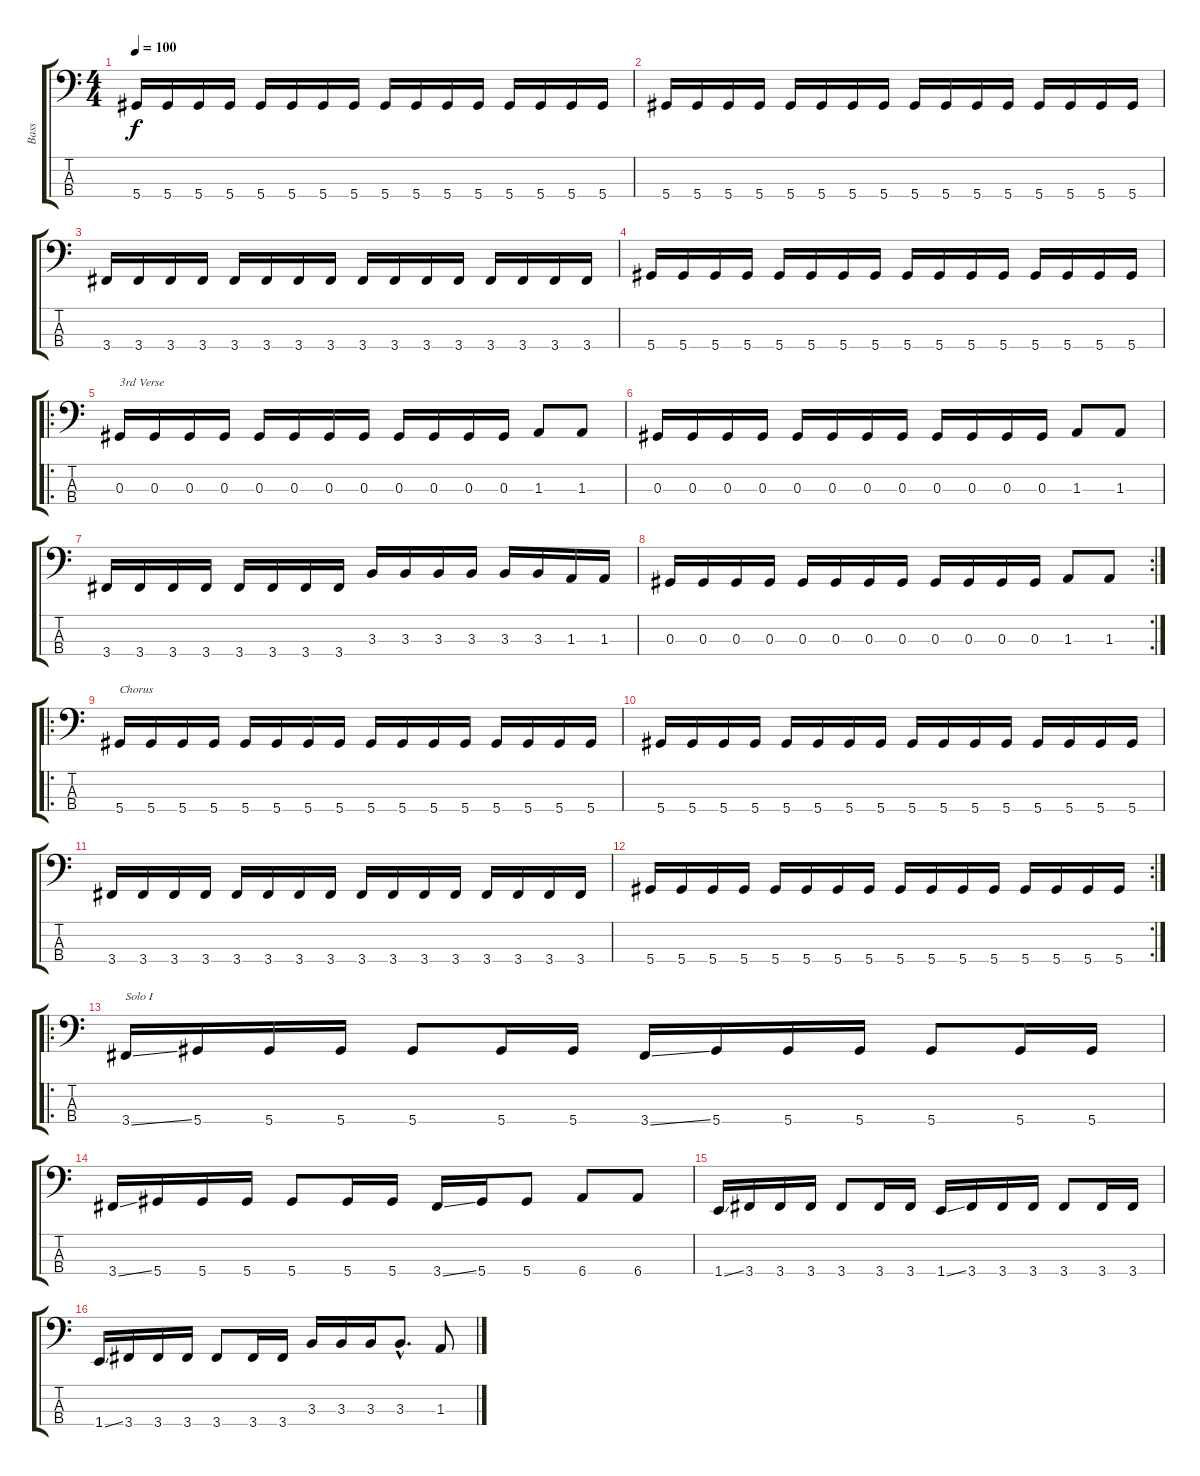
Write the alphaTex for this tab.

\track ("Bass" "Bass") {instrument slapbass2}
\staff {score tabs}
\tuning (Gb2 Db2 Ab1 Eb1) {hide}
\ts (4 4)
\tempo 100
\clef f4
\ks c
5.4.16{dy f} 5.4.16 5.4.16 5.4.16 5.4.16 5.4.16 5.4.16 5.4.16 5.4.16 5.4.16 5.4.16 5.4.16 5.4.16 5.4.16 5.4.16 5.4.16 |
5.4.16 5.4.16 5.4.16 5.4.16 5.4.16 5.4.16 5.4.16 5.4.16 5.4.16 5.4.16 5.4.16 5.4.16 5.4.16 5.4.16 5.4.16 5.4.16 |
3.4.16 3.4.16 3.4.16 3.4.16 3.4.16 3.4.16 3.4.16 3.4.16 3.4.16 3.4.16 3.4.16 3.4.16 3.4.16 3.4.16 3.4.16 3.4.16 |
5.4.16 5.4.16 5.4.16 5.4.16 5.4.16 5.4.16 5.4.16 5.4.16 5.4.16 5.4.16 5.4.16 5.4.16 5.4.16 5.4.16 5.4.16 5.4.16 |
\ro
0.3.16{txt "3rd Verse"} 0.3.16 0.3.16 0.3.16 0.3.16 0.3.16 0.3.16 0.3.16 0.3.16 0.3.16 0.3.16 0.3.16 1.3.8 1.3.8 |
0.3.16 0.3.16 0.3.16 0.3.16 0.3.16 0.3.16 0.3.16 0.3.16 0.3.16 0.3.16 0.3.16 0.3.16 1.3.8 1.3.8 |
3.4.16 3.4.16 3.4.16 3.4.16 3.4.16 3.4.16 3.4.16 3.4.16 3.3.16 3.3.16 3.3.16 3.3.16 3.3.16 3.3.16 1.3.16 1.3.16 |
\rc 2
0.3.16 0.3.16 0.3.16 0.3.16 0.3.16 0.3.16 0.3.16 0.3.16 0.3.16 0.3.16 0.3.16 0.3.16 1.3.8 1.3.8 |
\ro
5.4.16{txt "Chorus"} 5.4.16 5.4.16 5.4.16 5.4.16 5.4.16 5.4.16 5.4.16 5.4.16 5.4.16 5.4.16 5.4.16 5.4.16 5.4.16 5.4.16 5.4.16 |
5.4.16 5.4.16 5.4.16 5.4.16 5.4.16 5.4.16 5.4.16 5.4.16 5.4.16 5.4.16 5.4.16 5.4.16 5.4.16 5.4.16 5.4.16 5.4.16 |
3.4.16 3.4.16 3.4.16 3.4.16 3.4.16 3.4.16 3.4.16 3.4.16 3.4.16 3.4.16 3.4.16 3.4.16 3.4.16 3.4.16 3.4.16 3.4.16 |
\rc 2
5.4.16 5.4.16 5.4.16 5.4.16 5.4.16 5.4.16 5.4.16 5.4.16 5.4.16 5.4.16 5.4.16 5.4.16 5.4.16 5.4.16 5.4.16 5.4.16 |
\ro
3.4{ss}.16{txt "Solo I"} 5.4.16 5.4.16 5.4.16 5.4.8 5.4.16 5.4.16 3.4{ss}.16 5.4.16 5.4.16 5.4.16 5.4.8 5.4.16 5.4.16 |
3.4{ss}.16 5.4.16 5.4.16 5.4.16 5.4.8 5.4.16 5.4.16 3.4{ss}.16 5.4.16 5.4.8 6.4.8 6.4.8 |
1.4{ss}.16 3.4.16 3.4.16 3.4.16 3.4.8 3.4.16 3.4.16 1.4{ss}.16 3.4.16 3.4.16 3.4.16 3.4.8 3.4.16 3.4.16 |
1.4{ss}.16 3.4.16 3.4.16 3.4.16 3.4.8 3.4.16 3.4.16 3.3.16 3.3.16 3.3.16 3.3{hac}.8{d} 1.3.8
